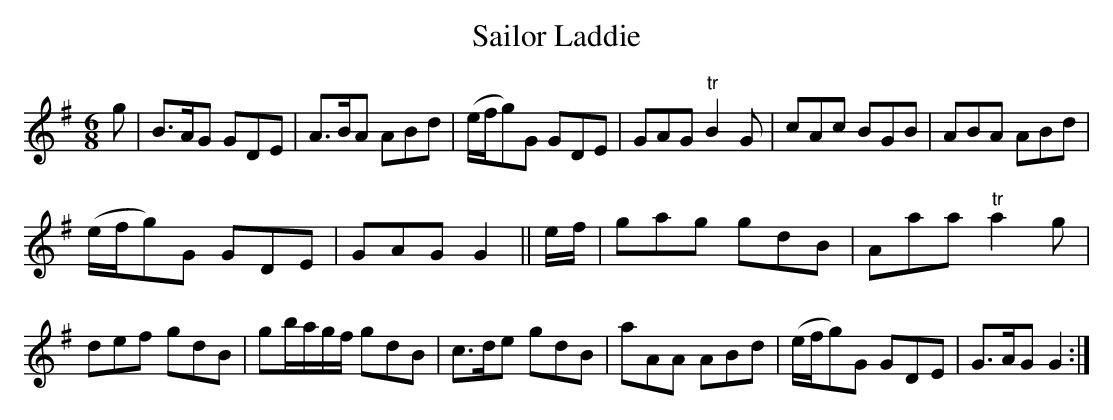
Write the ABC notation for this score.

X:1
T:Sailor Laddie
M:6/8
K:G major
g|\
B>AG GDE| A>BA ABd| (e/f/g)G GDE| GAG "tr"B2G|\
cAc BGB| ABA ABd|
(e/f/g)G GDE| GAG G2||\
e/f/|\
gag gdB| Aaa "tr"a2g|
def gdB| gb/a/g/f/ gdB|\
c>de gdB| aAA ABd| (e/f/g)G GDE| G>AG G2:|
